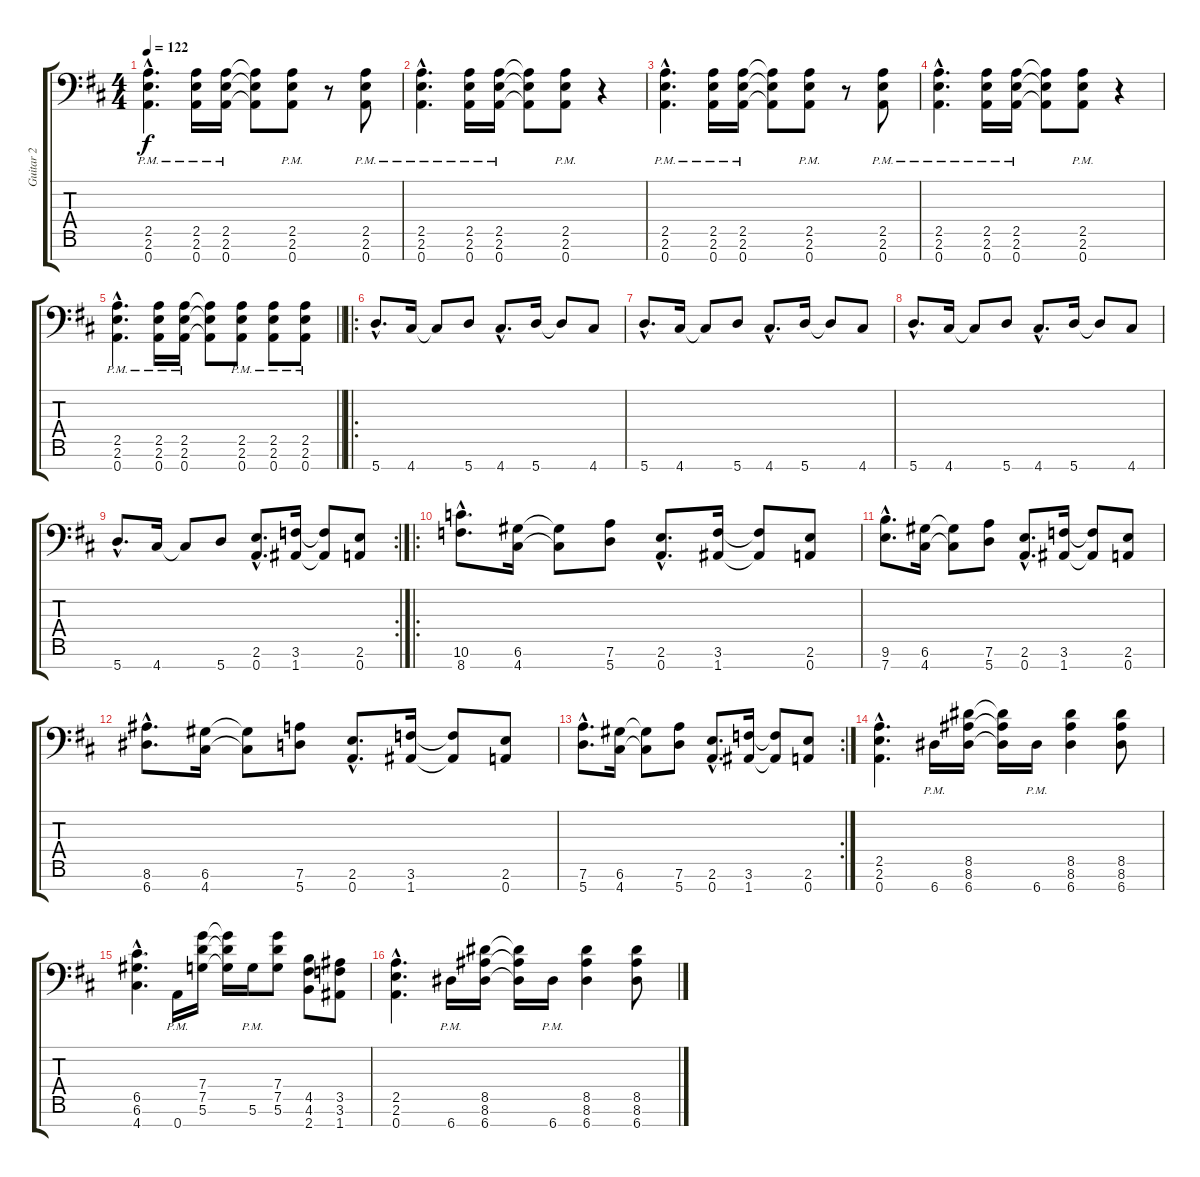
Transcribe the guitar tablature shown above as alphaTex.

\track ("Guitar 2" "Guitar 2") {instrument overdrivenguitar}
\staff {score tabs}
\tuning (D4 A3 F3 C3 G2 D2 A1) {hide}
\ts (4 4)
\tempo 122
\clef f4
\ks bminor
(2.5{hac pm} 2.6{hac pm} 0.7{hac pm}).4{d dy f} (2.5{pm} 2.6{pm} 0.7{pm}).16 (2.5{pm} 2.6{pm} 0.7{pm}).16 (2.5{t} 2.6{t} 0.7{t}).8 (2.5{pm} 2.6{pm} 0.7{pm}).8 r.8 (2.5{pm} 2.6{pm} 0.7{pm}).8 |
(2.5{hac pm} 2.6{hac pm} 0.7{hac pm}).4{d} (2.5{pm} 2.6{pm} 0.7{pm}).16 (2.5{pm} 2.6{pm} 0.7{pm}).16 (2.5{t} 2.6{t} 0.7{t}).8 (2.5{pm} 2.6{pm} 0.7{pm}).8 r.4 |
(2.5{hac pm} 2.6{hac pm} 0.7{hac pm}).4{d} (2.5{pm} 2.6{pm} 0.7{pm}).16 (2.5{pm} 2.6{pm} 0.7{pm}).16 (2.5{t} 2.6{t} 0.7{t}).8 (2.5{pm} 2.6{pm} 0.7{pm}).8 r.8 (2.5{pm} 2.6{pm} 0.7{pm}).8 |
(2.5{hac pm} 2.6{hac pm} 0.7{hac pm}).4{d} (2.5{pm} 2.6{pm} 0.7{pm}).16 (2.5{pm} 2.6{pm} 0.7{pm}).16 (2.5{t} 2.6{t} 0.7{t}).8 (2.5{pm} 2.6{pm} 0.7{pm}).8 r.4 |
\barLineRight lightlight
(2.5{hac pm} 2.6{hac pm} 0.7{hac pm}).4{d} (2.5{pm} 2.6{pm} 0.7{pm}).16 (2.5{pm} 2.6{pm} 0.7{pm}).16 (2.5{t} 2.6{t} 0.7{t}).8 (2.5{pm} 2.6{pm} 0.7{pm}).8 (2.5{pm} 2.6{pm} 0.7{pm}).8 (2.5{pm} 2.6{pm} 0.7{pm}).8 |
\ro
5.7{hac}.8{d} 4.7.16 4.7{t}.8 5.7.8 4.7{hac}.8{d} 5.7.16 5.7{t}.8 4.7.8 |
5.7{hac}.8{d} 4.7.16 4.7{t}.8 5.7.8 4.7{hac}.8{d} 5.7.16 5.7{t}.8 4.7.8 |
5.7{hac}.8{d} 4.7.16 4.7{t}.8 5.7.8 4.7{hac}.8{d} 5.7.16 5.7{t}.8 4.7.8 |
\rc 2
5.7{hac}.8{d} 4.7.16 4.7{t}.8 5.7.8 (2.6{hac} 0.7{hac}).8{d} (3.6 1.7).16 (3.6{t} 1.7{t}).8 (2.6 0.7).8 |
\ro
(10.6{hac} 8.7{hac}).8{d} (6.6 4.7).16 (6.6{t} 4.7{t}).8 (7.6 5.7).8 (2.6{hac} 0.7{hac}).8{d} (3.6 1.7).16 (3.6{t} 1.7{t}).8 (2.6 0.7).8 |
(9.6{hac} 7.7{hac}).8{d} (6.6 4.7).16 (6.6{t} 4.7{t}).8 (7.6 5.7).8 (2.6{hac} 0.7{hac}).8{d} (3.6 1.7).16 (3.6{t} 1.7{t}).8 (2.6 0.7).8 |
(8.6{hac} 6.7{hac}).8{d} (6.6 4.7).16 (6.6{t} 4.7{t}).8 (7.6 5.7).8 (2.6{hac} 0.7{hac}).8{d} (3.6 1.7).16 (3.6{t} 1.7{t}).8 (2.6 0.7).8 |
\rc 2
(7.6{hac} 5.7{hac}).8{d} (6.6 4.7).16 (6.6{t} 4.7{t}).8 (7.6 5.7).8 (2.6{hac} 0.7{hac}).8{d} (3.6 1.7).16 (3.6{t} 1.7{t}).8 (2.6 0.7).8 |
(2.5{hac} 2.6{hac} 0.7{hac}).4{d} 6.7{pm}.16 (8.5 8.6 6.7).16 (8.5{t} 8.6{t} 6.7{t}).16 6.7{pm}.16 (8.5 8.6 6.7).4 (8.5 8.6 6.7).8 |
(6.5{hac} 6.6{hac} 4.7{hac}).4{d} 0.7{pm}.16 (7.4 7.5 5.6).16 (7.4{t} 7.5{t} 5.6{t}).16 5.6{pm}.16 (7.4 7.5 5.6).8 (4.5 4.6 2.7).8 (3.5 3.6 1.7).8 |
(2.5{hac} 2.6{hac} 0.7{hac}).4{d} 6.7{pm}.16 (8.5 8.6 6.7).16 (8.5{t} 8.6{t} 6.7{t}).16 6.7{pm}.16 (8.5 8.6 6.7).4 (8.5 8.6 6.7).8
